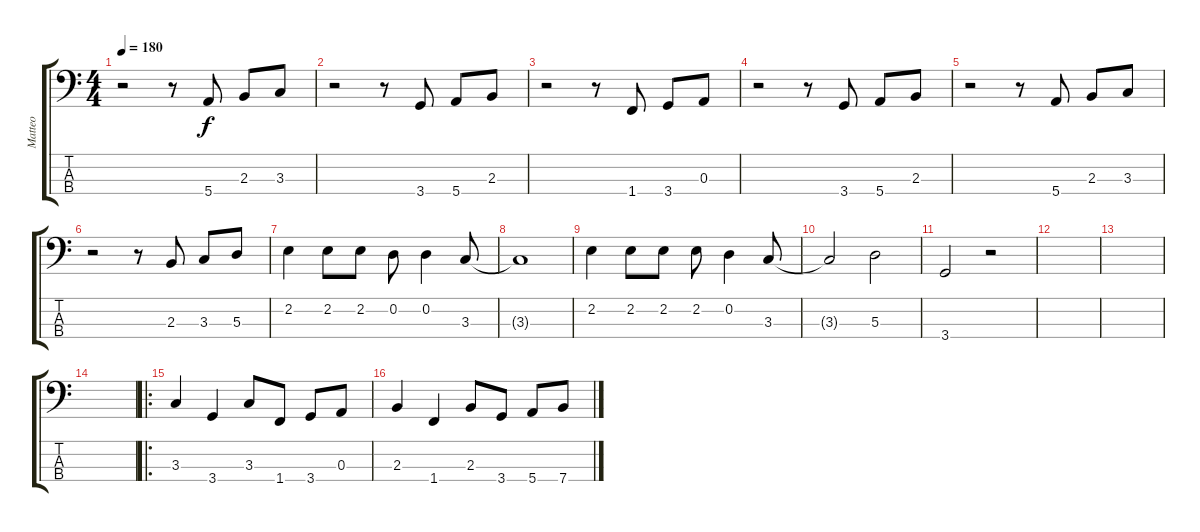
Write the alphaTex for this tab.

\track ("Matteo" "Matteo") {instrument slapbass2}
\staff {score tabs}
\tuning (G2 D2 A1 E1) {hide}
\ts (4 4)
\tempo 180
\clef f4
\ks c
r.2{dy f} r.8 5.4.8 2.3.8 3.3.8 |
r.2 r.8 3.4.8 5.4.8 2.3.8 |
r.2 r.8 1.4.8 3.4.8 0.3.8 |
r.2 r.8 3.4.8 5.4.8 2.3.8 |
r.2 r.8 5.4.8 2.3.8 3.3.8 |
r.2 r.8 2.3.8 3.3.8 5.3.8 |
2.2.4 2.2.8 2.2.8 0.2.8 0.2.4 3.3.8 |
3.3{t}.1 |
2.2.4 2.2.8 2.2.8 2.2.8 0.2.4 3.3.8 |
3.3{t}.2 5.3.2 |
3.4.2 r.2 |
|
|
|
\ro
3.3.4 3.4.4 3.3.8 1.4.8 3.4.8 0.3.8 |
2.3.4 1.4.4 2.3.8 3.4.8 5.4.8 7.4.8
